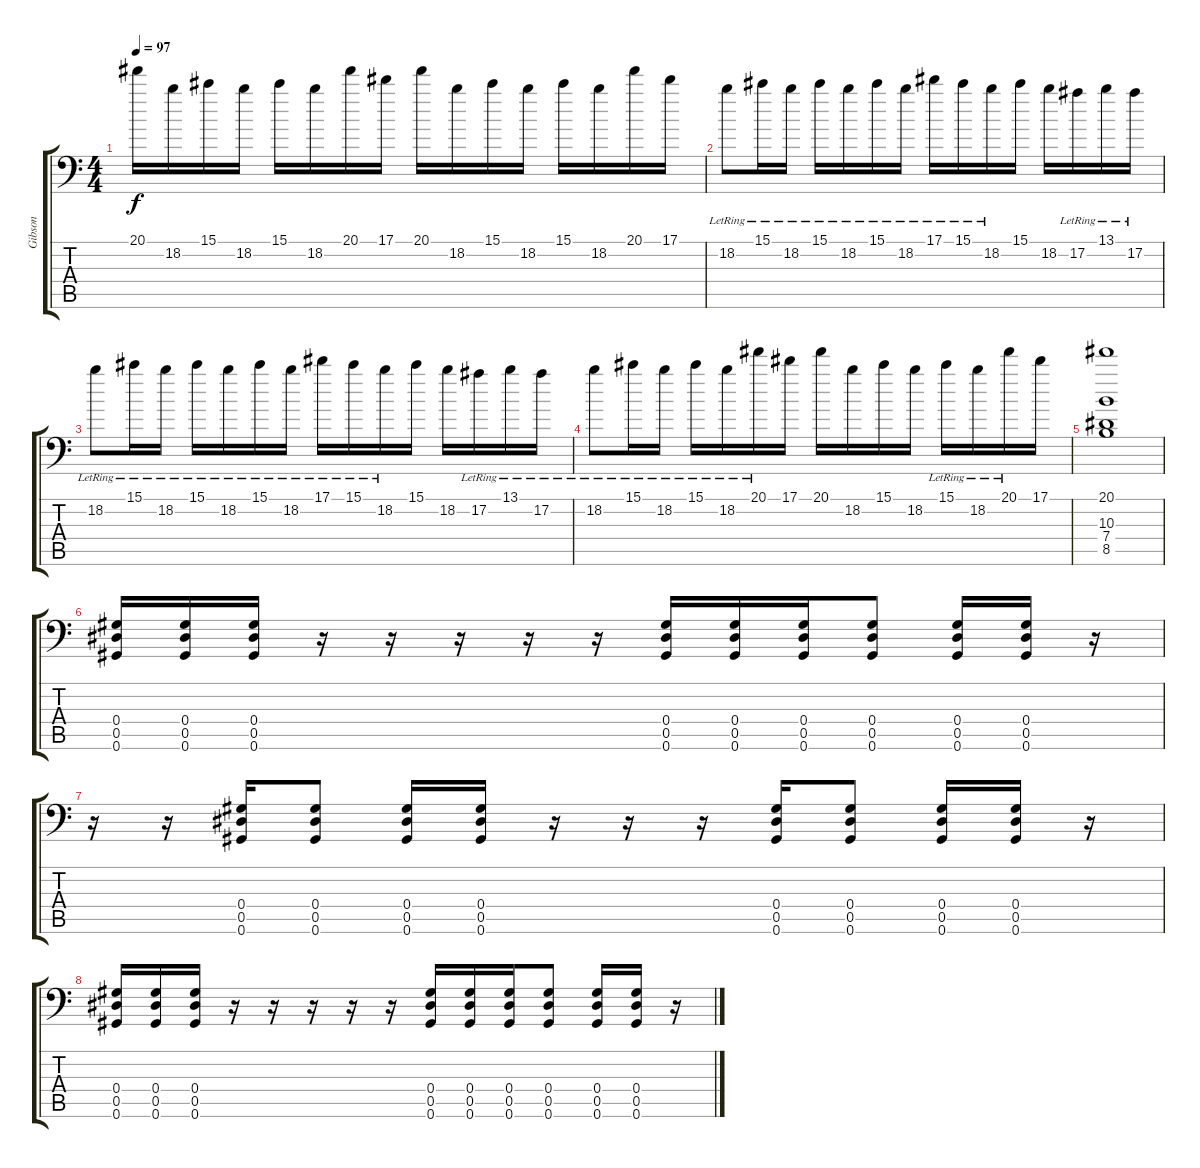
\track ("Gibson" "Gibson") {instrument distortionguitar}
\staff {score tabs}
\tuning (Bb3 F3 Db3 Ab2 Eb2 Ab1) {hide}
\ts (4 4)
\tempo 97
\clef f4
\ks c
20.1.16{dy f} 18.2.16 15.1.16 18.2.16 15.1.16 18.2.16 20.1.16 17.1.16 20.1.16 18.2.16 15.1.16 18.2.16 15.1.16 18.2.16 20.1.16 17.1.16 |
18.2{lr}.8 15.1{lr}.16 18.2{lr}.16 15.1{lr}.16 18.2{lr}.16 15.1{lr}.16 18.2{lr}.16 17.1{lr}.16 15.1{lr}.16 18.2{lr}.16 15.1.16 18.2.16 17.2{lr}.16 13.1{lr}.16 17.2{lr}.16 |
18.2{lr}.8 15.1{lr}.16 18.2{lr}.16 15.1{lr}.16 18.2{lr}.16 15.1{lr}.16 18.2{lr}.16 17.1{lr}.16 15.1{lr}.16 18.2{lr}.16 15.1.16 18.2.16 17.2{lr}.16 13.1{lr}.16 17.2{lr}.16 |
18.2{lr}.8 15.1{lr}.16 18.2{lr}.16 15.1{lr}.16 18.2{lr}.16 20.1{lr}.16 17.1.16 20.1.16 18.2.16 15.1.16 18.2.16 15.1{lr}.16 18.2{lr}.16 20.1{lr}.16 17.1.16 |
(20.1 10.3 7.4 8.5).1 |
(0.4 0.5 0.6).16 (0.4 0.5 0.6).16 (0.4 0.5 0.6).16 r.16 r.16 r.16 r.16 r.16 (0.4 0.5 0.6).16 (0.4 0.5 0.6).16 (0.4 0.5 0.6).16 (0.4 0.5 0.6).8 (0.4 0.5 0.6).16 (0.4 0.5 0.6).16 r.16 |
r.16 r.16 (0.4 0.5 0.6).16 (0.4 0.5 0.6).8 (0.4 0.5 0.6).16 (0.4 0.5 0.6).16 r.16 r.16 r.16 (0.4 0.5 0.6).16 (0.4 0.5 0.6).8 (0.4 0.5 0.6).16 (0.4 0.5 0.6).16 r.16 |
(0.4 0.5 0.6).16 (0.4 0.5 0.6).16 (0.4 0.5 0.6).16 r.16 r.16 r.16 r.16 r.16 (0.4 0.5 0.6).16 (0.4 0.5 0.6).16 (0.4 0.5 0.6).16 (0.4 0.5 0.6).8 (0.4 0.5 0.6).16 (0.4 0.5 0.6).16 r.16
